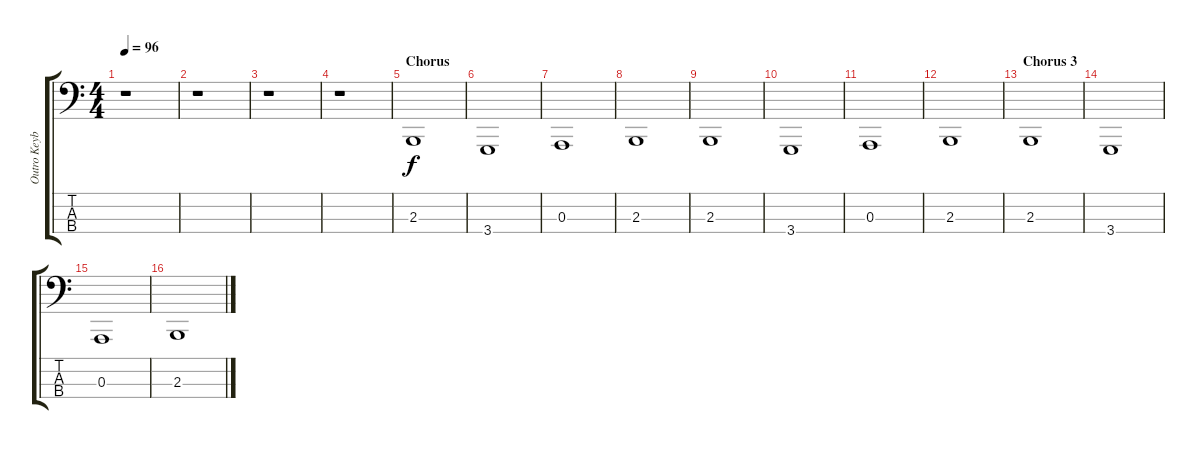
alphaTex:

\track ("Outro Keyboards" "Outro Keyb") {instrument ocarina}
\staff {score tabs}
\tuning (G2 D2 A1 E1) {hide}
\ts (4 4)
\tempo 96
\clef f4
\ks c
r.1{dy f} |
r.1 |
r.1 |
r.1 |
\section ("" "Chorus")
2.3.1 |
3.4.1 |
0.3.1 |
2.3.1 |
2.3.1 |
3.4.1 |
0.3.1 |
2.3.1 |
\section ("" "Chorus 3")
2.3.1 |
3.4.1 |
0.3.1 |
2.3.1
